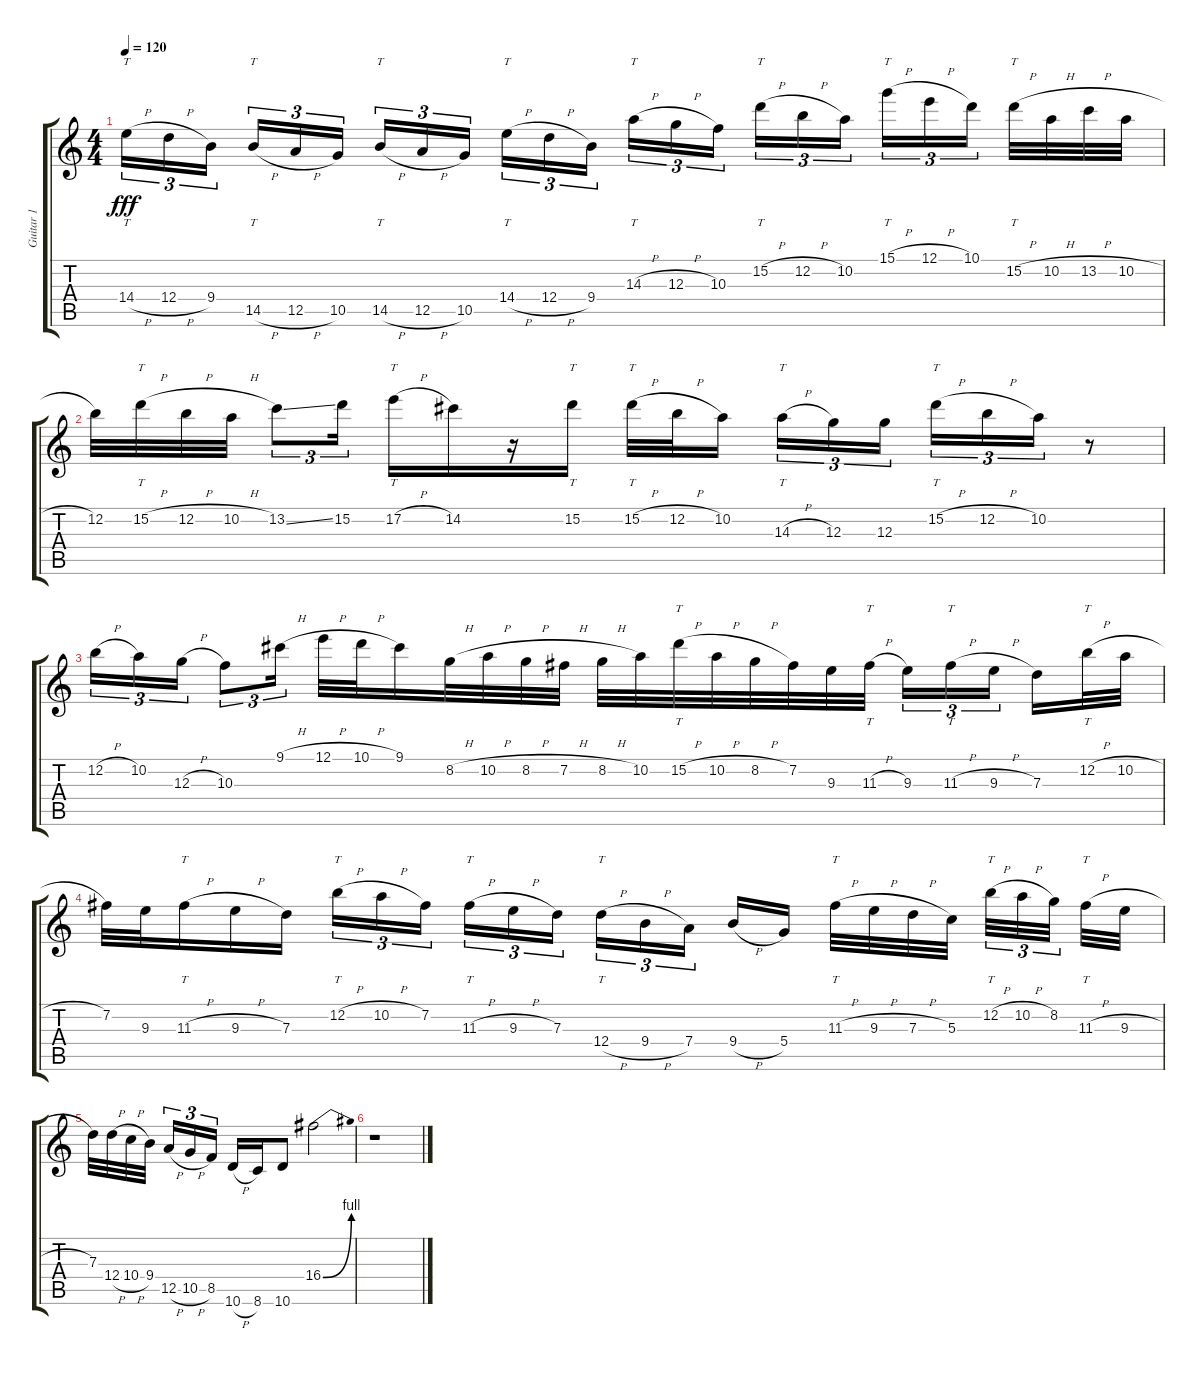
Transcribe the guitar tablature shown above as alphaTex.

\track ("Guitar 1" "Guitar 1") {instrument distortionguitar}
\staff {score tabs}
\tuning (E4 B3 G3 D3 A2 E2) {hide}
\ts (4 4)
\tempo 120
\clef g2
\ks c
14.4{h}.16{tt tu (3 2) dy fff} 12.4{h}.16{tu (3 2)} 9.4.16{tu (3 2)} 14.5{h}.16{tt tu (3 2)} 12.5{h}.16{tu (3 2)} 10.5.16{tu (3 2)} 14.5{h}.16{tt tu (3 2)} 12.5{h}.16{tu (3 2)} 10.5.16{tu (3 2)} 14.4{h}.16{tt tu (3 2)} 12.4{h}.16{tu (3 2)} 9.4.16{tu (3 2)} 14.3{h}.16{tt tu (3 2)} 12.3{h}.16{tu (3 2)} 10.3.16{tu (3 2)} 15.2{h}.16{tt tu (3 2)} 12.2{h}.16{tu (3 2)} 10.2.16{tu (3 2)} 15.1{h}.16{tt tu (3 2)} 12.1{h}.16{tu (3 2)} 10.1.16{tu (3 2)} 15.2{h}.32{tt} 10.2{h}.32 13.2{h}.32 10.2{h}.32 |
12.2.32 15.2{h}.32{tt} 12.2{h}.32 10.2{h}.32 13.2{ss}.8{tu (3 2)} 15.2.16{tu (3 2)} 17.2{h}.16{tt} 14.2.16 r.16 15.2.16{tt} 15.2{h}.32{tt} 12.2{h}.32 10.2.16 14.3{h}.16{tt tu (3 2)} 12.3.16{tu (3 2)} 12.3.16{tu (3 2)} 15.2{h}.16{tt tu (3 2)} 12.2{h}.16{tu (3 2)} 10.2.16{tu (3 2)} r.8 |
12.2{h}.16{tu (3 2)} 10.2.16{tu (3 2)} 12.3{h}.16{tu (3 2)} 10.3.8{tu (3 2)} 9.1{h}.16{tu (3 2)} 12.1{h}.32 10.1{h}.32 9.1.16 8.2{h}.32 10.2{h}.32 8.2{h}.32 7.2{h}.32 8.2{h}.32 10.2.32 15.2{h}.32{tt} 10.2{h}.32 8.2{h}.32 7.2.32 9.3.32 11.3{h}.32{tt} 9.3.16{tu (3 2)} 11.3{h}.16{tt tu (3 2)} 9.3{h}.16{tu (3 2)} 7.3.16 12.2{h}.32{tt} 10.2{h}.32 |
7.2.32 9.3.32 11.3{h}.16{tt} 9.3{h}.16 7.3.16 12.2{h}.16{tt tu (3 2)} 10.2{h}.16{tu (3 2)} 7.2.16{tu (3 2)} 11.3{h}.16{tt tu (3 2)} 9.3{h}.16{tu (3 2)} 7.3.16{tu (3 2)} 12.4{h}.16{tt tu (3 2)} 9.4{h}.16{tu (3 2)} 7.4.16{tu (3 2)} 9.4{h}.16 5.4.16 11.3{h}.32{tt} 9.3{h}.32 7.3{h}.32 5.3.32 12.2{h}.32{tt tu (3 2)} 10.2{h}.32{tu (3 2)} 8.2.32{tu (3 2)} 11.3{h}.32{tt} 9.3{h}.32 |
7.3.32 12.4{h}.32 10.4{h}.32 9.4.32 12.5{h}.16{tu (3 2)} 10.5{h}.16{tu (3 2)} 8.5.16{tu (3 2)} 10.6{h}.16 8.6.16 10.6.8 16.4{be (bend 0 0 60 4)}.2 |
r.1
